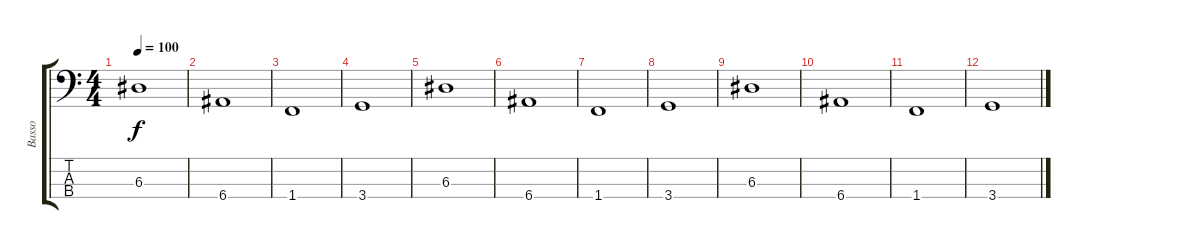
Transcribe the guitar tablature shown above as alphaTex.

\track ("Basso" "Basso") {instrument fretlessbass}
\staff {score tabs}
\tuning (G2 D2 A1 E1) {hide}
\ts (4 4)
\tempo 100
\clef f4
\ks c
6.3.1{dy f} |
6.4.1 |
1.4.1 |
3.4.1 |
6.3.1 |
6.4.1 |
1.4.1 |
3.4.1 |
6.3.1 |
6.4.1 |
1.4.1 |
3.4.1
